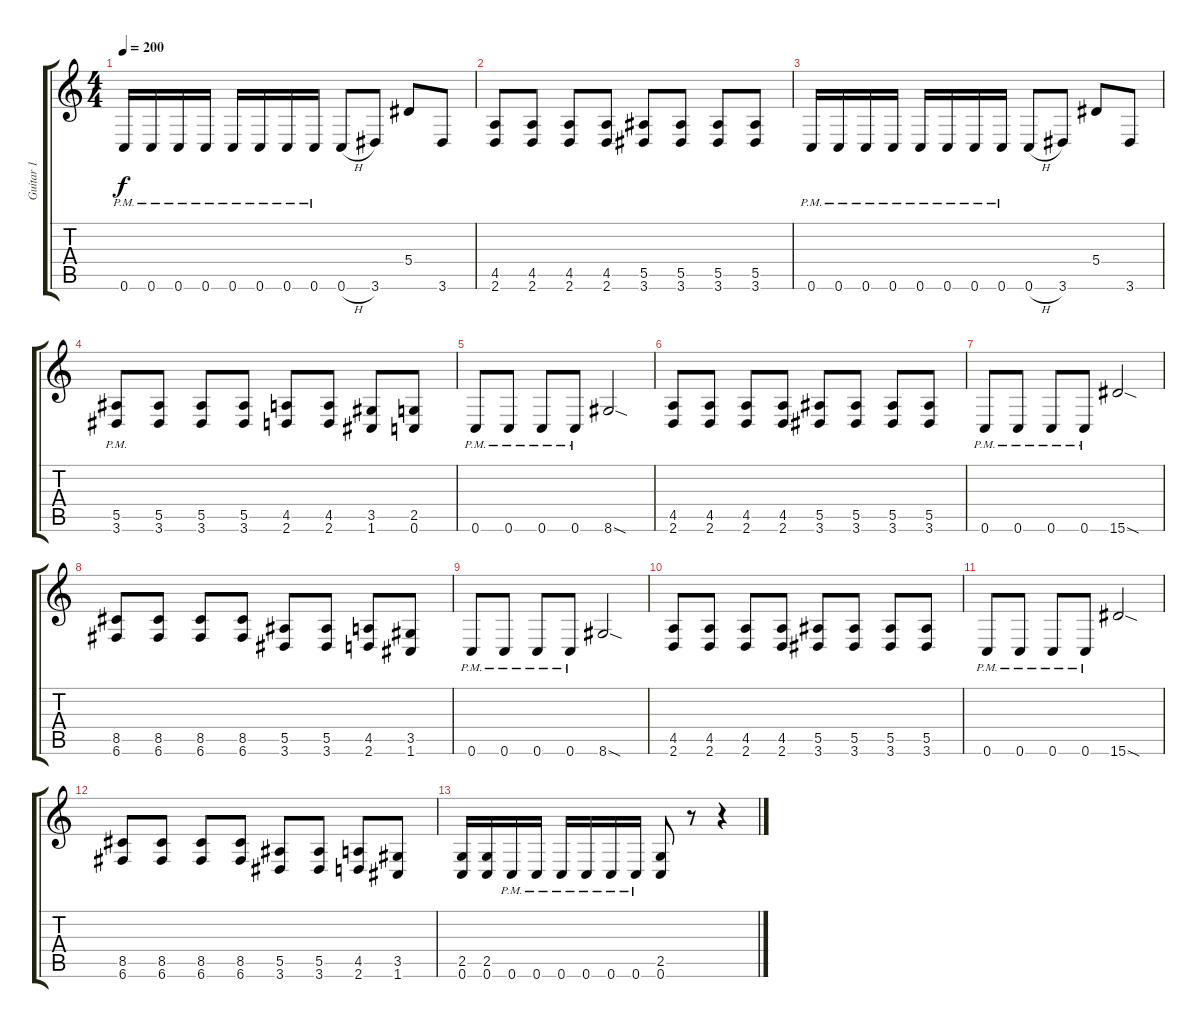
\track ("Guitar 1" "Guitar 1") {instrument distortionguitar}
\staff {score tabs}
\tuning (C4 G3 Eb3 Bb2 F2 C2) {hide}
\ts (4 4)
\tempo 200
\clef g2
\ks c
0.6{pm}.16{dy f} 0.6{pm}.16 0.6{pm}.16 0.6{pm}.16 0.6{pm}.16 0.6{pm}.16 0.6{pm}.16 0.6{pm}.16 0.6{h}.8 3.6.8 5.4.8 3.6.8 |
(4.5 2.6).8 (4.5 2.6).8 (4.5 2.6).8 (4.5 2.6).8 (5.5 3.6).8 (5.5 3.6).8 (5.5 3.6).8 (5.5 3.6).8 |
0.6{pm}.16 0.6{pm}.16 0.6{pm}.16 0.6{pm}.16 0.6{pm}.16 0.6{pm}.16 0.6{pm}.16 0.6{pm}.16 0.6{h}.8 3.6.8 5.4.8 3.6.8 |
(5.5{pm} 3.6{pm}).8 (5.5 3.6).8 (5.5 3.6).8 (5.5 3.6).8 (4.5 2.6).8 (4.5 2.6).8 (3.5 1.6).8 (2.5 0.6).8 |
0.6{pm}.8 0.6{pm}.8 0.6{pm}.8 0.6{pm}.8 8.6{sod}.2 |
(4.5 2.6).8 (4.5 2.6).8 (4.5 2.6).8 (4.5 2.6).8 (5.5 3.6).8 (5.5 3.6).8 (5.5 3.6).8 (5.5 3.6).8 |
0.6{pm}.8 0.6{pm}.8 0.6{pm}.8 0.6{pm}.8 15.6{sod}.2 |
(8.5 6.6).8 (8.5 6.6).8 (8.5 6.6).8 (8.5 6.6).8 (5.5 3.6).8 (5.5 3.6).8 (4.5 2.6).8 (3.5 1.6).8 |
0.6{pm}.8 0.6{pm}.8 0.6{pm}.8 0.6{pm}.8 8.6{sod}.2 |
(4.5 2.6).8 (4.5 2.6).8 (4.5 2.6).8 (4.5 2.6).8 (5.5 3.6).8 (5.5 3.6).8 (5.5 3.6).8 (5.5 3.6).8 |
0.6{pm}.8 0.6{pm}.8 0.6{pm}.8 0.6{pm}.8 15.6{sod}.2 |
(8.5 6.6).8 (8.5 6.6).8 (8.5 6.6).8 (8.5 6.6).8 (5.5 3.6).8 (5.5 3.6).8 (4.5 2.6).8 (3.5 1.6).8 |
(2.5 0.6).16 (2.5 0.6).16 0.6{pm}.16 0.6{pm}.16 0.6{pm}.16 0.6{pm}.16 0.6{pm}.16 0.6{pm}.16 (2.5 0.6).8 r.8 r.4
